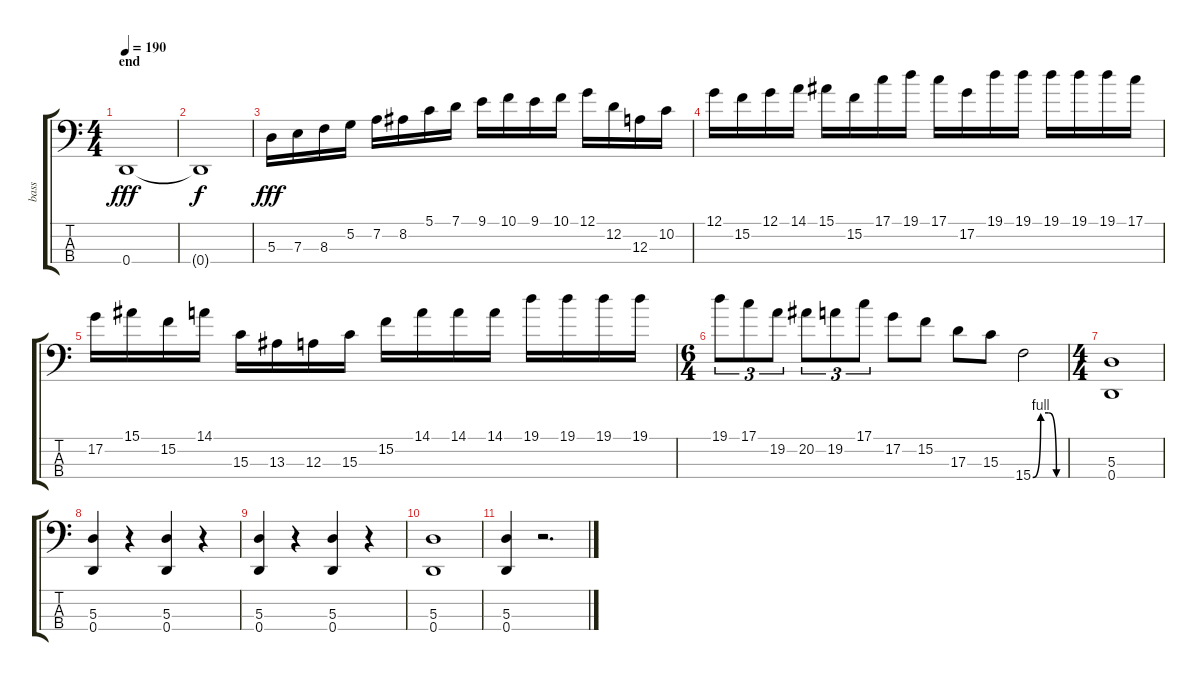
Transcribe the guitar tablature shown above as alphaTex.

\track ("bass" "bass") {instrument electricbassfinger}
\staff {score tabs}
\tuning (G2 D2 A1 D1) {hide}
\ts (4 4)
\section ("" "end")
\tempo 190
\clef f4
\ks c
0.4.1{dy fff} |
0.4{t}.1{dy f} |
5.3.16{dy fff} 7.3.16 8.3.16 5.2.16 7.2.16 8.2.16 5.1.16 7.1.16 9.1.16 10.1.16 9.1.16 10.1.16 12.1.16 12.2.16 12.3.16 10.2.16 |
12.1.16 15.2.16 12.1.16 14.1.16 15.1.16 15.2.16 17.1.16 19.1.16 17.1.16 17.2.16 19.1.16 19.1.16 19.1.16 19.1.16 19.1.16 17.1.16 |
17.2.16 15.1.16 15.2.16 14.1.16 15.3.16 13.3.16 12.3.16 15.3.16 15.2.16 14.1.16 14.1.16 14.1.16 19.1.16 19.1.16 19.1.16 19.1.16 |
\ts (6 4)
19.1.8{tu (3 2)} 17.1.8{tu (3 2)} 19.2.8{tu (3 2)} 20.2.8{tu (3 2)} 19.2.8{tu (3 2)} 17.1.8{tu (3 2)} 17.2.8 15.2.8 17.3.8 15.3.8 15.4{be (custom 0 0 15 4 30 4 45 0 60 0)}.2 |
\ts (4 4)
(5.3 0.4).1 |
(5.3 0.4).4 r.4 (5.3 0.4).4 r.4 |
(5.3 0.4).4 r.4 (5.3 0.4).4 r.4 |
(5.3 0.4).1 |
(5.3 0.4).4 r.2{d}
